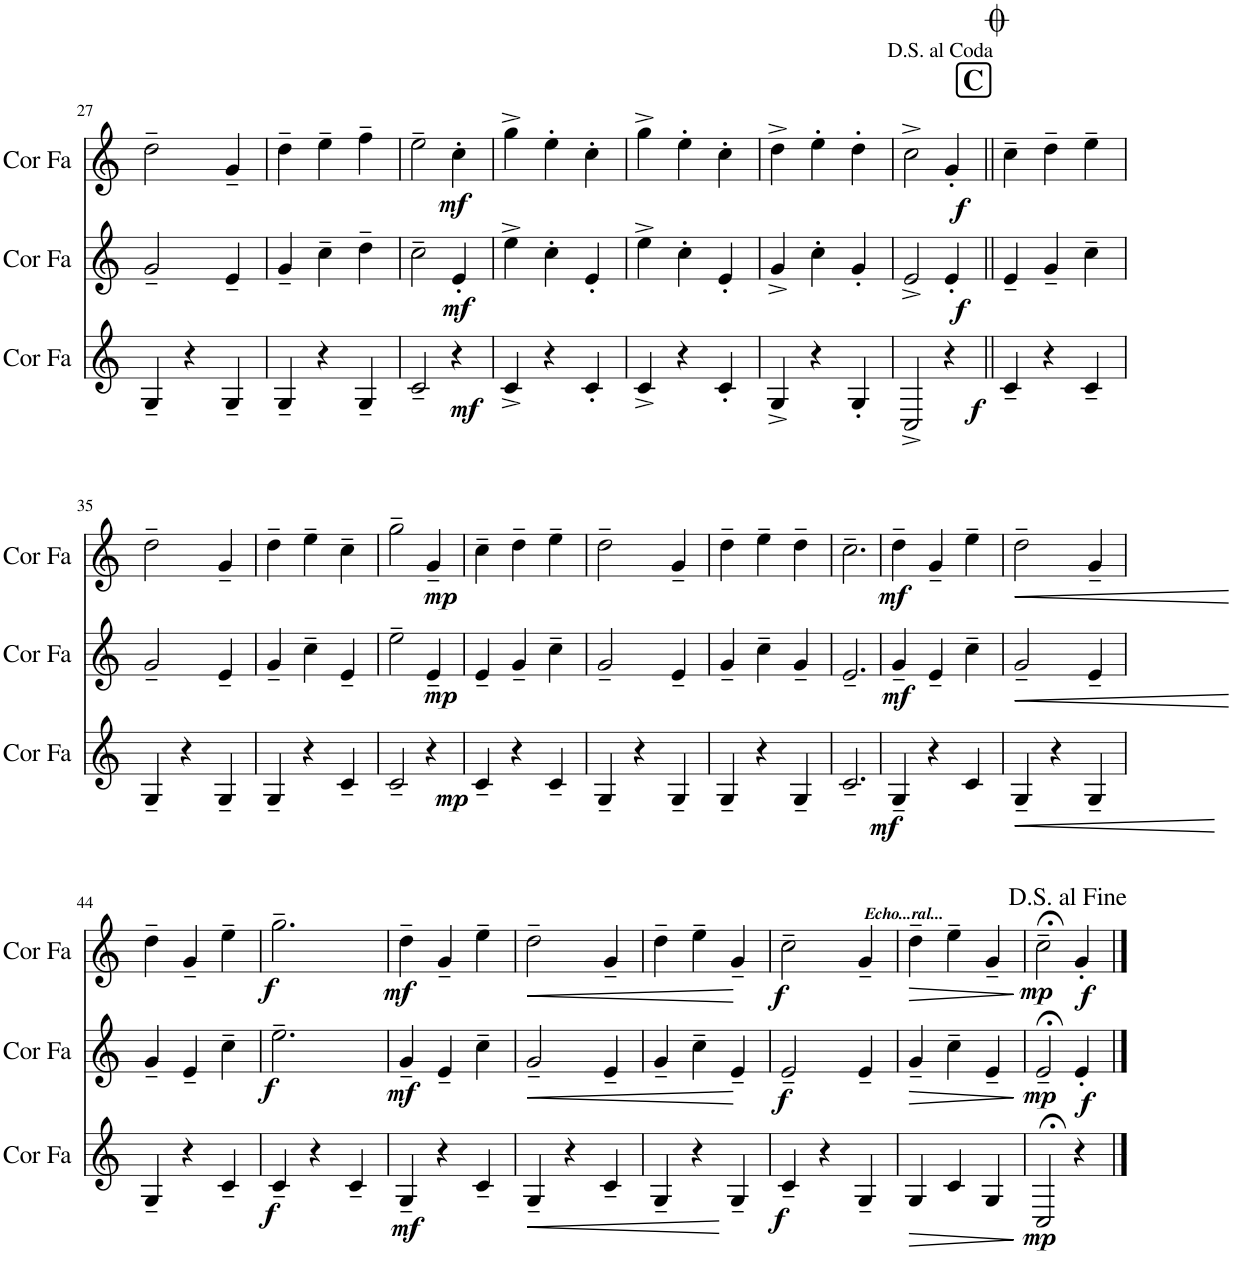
**kern	**dynam	**kern	**dynam	**kern	**dynam
*part3	*part3	*part2	*part2	*part1	*part1
*staff3	*staff3	*staff2	*staff2	*staff1	*staff1
*I"Cor en Fa	*	*I"Cor en Fa	*	*I"Cor en Fa	*
*I'Cor Fa	*	*I'Cor Fa	*	*I'Cor Fa	*
!!LO:PB:g=z
*clefG2	*	*clefG2	*	*clefG2	*
*Trd4c7	*	*Trd4c7	*	*Trd4c7	*
*k[]	*	*k[]	*	*k[]	*
*M3/4	*	*M3/4	*	*M3/4	*
=27	=27	=27	=27	=27	=27
4G~/	.	2g~/	.	2dd~\	.
4r	.	.	.	.	.
4G~/	.	4e~/	.	4g~/	.
=28	=28	=28	=28	=28	=28
4G~/	.	4g~/	.	4dd~\	.
4r	.	4cc~\	.	4ee~\	.
4G~/	.	4dd~\	.	4ff~\	.
=29	=29	=29	=29	=29	=29
2c~/	.	2cc~\	.	2ee~\	.
!	!LO:DY:b	!	!LO:DY:b	!	!LO:DY:b
4r	mf	4e'/	mf	4cc'\	mf
=30	=30	=30	=30	=30	=30
4c^/	.	4ee^\	.	4gg^\	.
4r	.	4cc'\	.	4ee'\	.
4c'/	.	4e'/	.	4cc'\	.
=31	=31	=31	=31	=31	=31
4c^/	.	4ee^\	.	4gg^\	.
4r	.	4cc'\	.	4ee'\	.
4c'/	.	4e'/	.	4cc'\	.
=32	=32	=32	=32	=32	=32
4G^/	.	4g^/	.	4dd^\	.
4r	.	4cc'\	.	4ee'\	.
4G'/	.	4g'/	.	4dd'\	.
=33	=33	=33	=33	=33	=33
2C^/	.	2e^/	.	2cc^\	.
!	!LO:DY:b	!	!LO:DY:b	!	!LO:DY:b
4r	f	4e'/	f	4g'/	f
!!LO:REH:place=s1:a:B:cj:fs=14:t=C
=34||	=34||	=34||	=34||	=34||	=34||
4c~/	.	4e~/	.	4cc~\	.
4r	.	4g~/	.	4dd~\	.
4c~/	.	4cc~\	.	4ee~\	.
!!LO:LB:g=z
=35	=35	=35	=35	=35	=35
4G~/	.	2g~/	.	2dd~\	.
4r	.	.	.	.	.
4G~/	.	4e~/	.	4g~/	.
=36	=36	=36	=36	=36	=36
4G~/	.	4g~/	.	4dd~\	.
4r	.	4cc~\	.	4ee~\	.
4c~/	.	4e~/	.	4cc~\	.
=37	=37	=37	=37	=37	=37
2c~/	.	2ee~\	.	2gg~\	.
!	!LO:DY:b	!	!LO:DY:b	!	!LO:DY:b
4r	mp	4e~/	mp	4g~/	mp
=38	=38	=38	=38	=38	=38
4c~/	.	4e~/	.	4cc~\	.
4r	.	4g~/	.	4dd~\	.
4c~/	.	4cc~\	.	4ee~\	.
=39	=39	=39	=39	=39	=39
4G~/	.	2g~/	.	2dd~\	.
4r	.	.	.	.	.
4G~/	.	4e~/	.	4g~/	.
=40	=40	=40	=40	=40	=40
4G~/	.	4g~/	.	4dd~\	.
4r	.	4cc~\	.	4ee~\	.
4G~/	.	4g~/	.	4dd~\	.
=41	=41	=41	=41	=41	=41
2.c~/	.	2.e~/	.	2.cc~\	.
=42	=42	=42	=42	=42	=42
!	!LO:DY:b	!	!LO:DY:b	!	!LO:DY:b
4G~/	mf	4g~/	mf	4dd~\	mf
4r	.	4e~/	.	4g~/	.
4c/	.	4cc~\	.	4ee~\	.
=43	=43	=43	=43	=43	=43
!	!LO:HP:b	!	!LO:HP:b	!	!LO:HP:b
4G~/	<	2g~/	<	2dd~\	<
4r	.	.	.	.	.
4G~/	.	4e~/	.	4g~/	.
.	[	.	[	.	[
!!LO:LB:g=z
=44	=44	=44	=44	=44	=44
4G~/	.	4g~/	.	4dd~\	.
4r	.	4e~/	.	4g~/	.
4c~/	.	4cc~\	.	4ee~\	.
=45	=45	=45	=45	=45	=45
!	!LO:DY:b	!	!LO:DY:b	!	!LO:DY:b
4c~/	f	2.ee~\	f	2.gg~\	f
4r	.	.	.	.	.
4c~/	.	.	.	.	.
=46	=46	=46	=46	=46	=46
!	!LO:DY:b	!	!LO:DY:b	!	!LO:DY:b
4G~/	mf	4g~/	mf	4dd~\	mf
4r	.	4e~/	.	4g~/	.
4c~/	.	4cc~\	.	4ee~\	.
=47	=47	=47	=47	=47	=47
!	!LO:HP:b	!	!LO:HP:b	!	!LO:HP:b
4G~/	<	2g~/	<	2dd~\	<
4r	.	.	.	.	.
4c~/	.	4e~/	.	4g~/	.
.	[	.	[	.	[
=48	=48	=48	=48	=48	=48
4G~/	.	4g~/	.	4dd~\	.
4r	.	4cc~\	.	4ee~\	.
4G~/	.	4e~/	.	4g~/	.
=49	=49	=49	=49	=49	=49
!	!LO:DY:b	!	!LO:DY:b	!	!LO:DY:b
4c~/	f	2e~/	f	2cc~\	f
4r	.	.	.	.	.
!	!	!	!	!LO:TX:a:Bi:t=Echo...ral...	!
4G~/	.	4e~/	.	4g~/	.
=50	=50	=50	=50	=50	=50
!	!LO:HP:b	!	!LO:HP:b	!	!LO:HP:b
4G/	>	4g~/	>	4dd~\	>
4c/	.	4cc~\	.	4ee~\	.
4G/	.	4e~/	.	4g~/	.
.	]	.	]	.	]
=51	=51	=51	=51	=51	=51
!	!LO:DY:b	!	!LO:DY:b	!	!LO:DY:b
2C;</	mp	2e;<~/	mp	2cc;<~\	mp
!	!	!	!LO:DY:b	!	!LO:DY:b
4r	.	4e'/	f	4g'/	f
==	==	==	==	==	==
*-	*-	*-	*-	*-	*-
